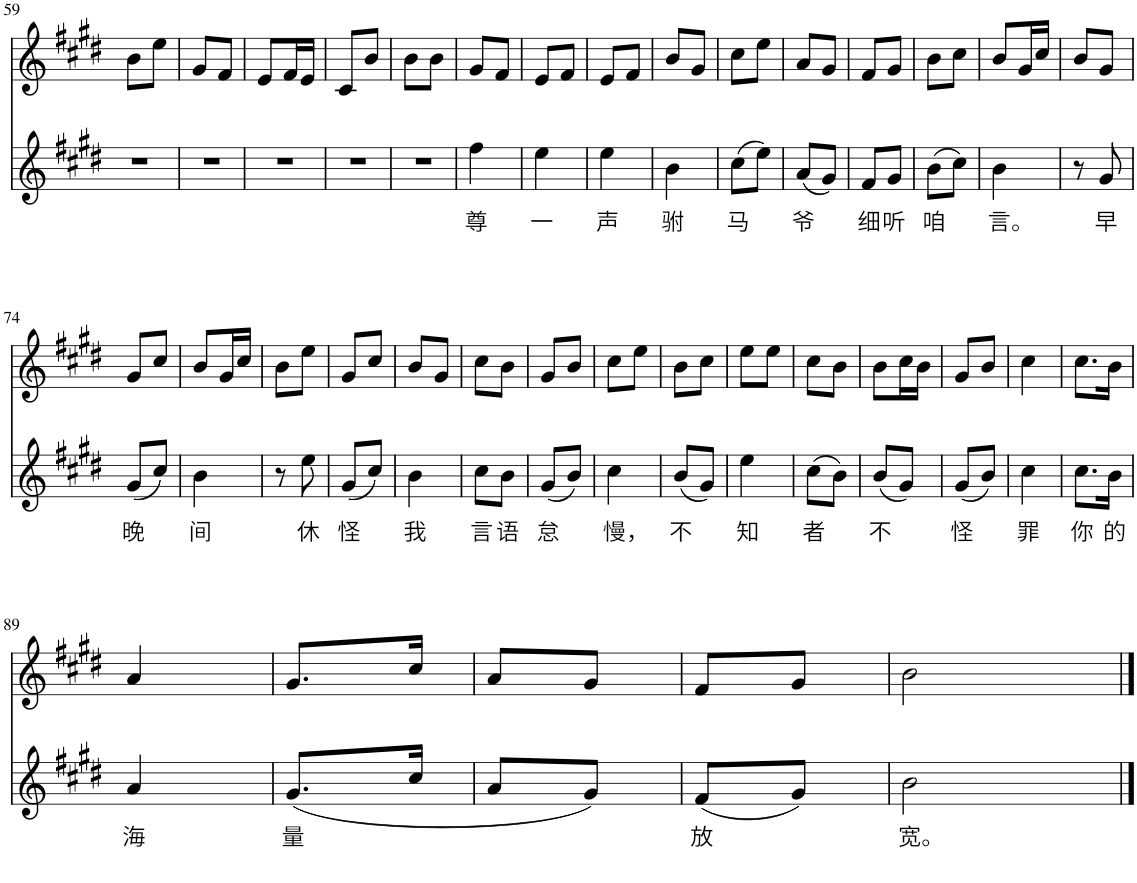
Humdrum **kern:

**kern	**text	**kern
*part2	*part2	*part1
*staff2	*staff2	*staff1
*I"Piano	*	*I"Piano
*I'Pno	*	*I'Pno
!!LO:PB:g=z
*clefG2	*	*clefG2
*k[f#c#g#d#]	*	*k[f#c#g#d#]
*M1/4	*	*M1/4
=59	=59	=59
4r	.	8b\L
.	.	8ee\J
=60	=60	=60
4r	.	8g#/L
.	.	8f#/J
=61	=61	=61
4r	.	8e/L
.	.	16f#/L
.	.	16e/JJ
=62	=62	=62
4r	.	8c#/L
.	.	8b/J
=63	=63	=63
4r	.	8b\L
.	.	8b\J
=64	=64	=64
!	!LO:LY:b	!
4ff#\	尊	8g#/L
.	.	8f#/J
=65	=65	=65
!	!LO:LY:b	!
4ee\	一	8e/L
.	.	8f#/J
=66	=66	=66
!	!LO:LY:b	!
4ee\	声	8e/L
.	.	8f#/J
=67	=67	=67
!	!LO:LY:b	!
4b\	驸	8b/L
.	.	8g#/J
=68	=68	=68
!	!LO:LY:b	!
(8cc#\L	马	8cc#\L
8ee\J)	.	8ee\J
=69	=69	=69
!	!LO:LY:b	!
(8a/L	爷	8a/L
8g#/J)	.	8g#/J
=70	=70	=70
!	!LO:LY:b	!
8f#/L	细	8f#/L
!	!LO:LY:b	!
8g#/J	听	8g#/J
=71	=71	=71
!	!LO:LY:b	!
(8b\L	咱	8b\L
8cc#\J)	.	8cc#\J
=72	=72	=72
!	!LO:LY:b	!
4b\	言。	8b/L
.	.	16g#/L
.	.	16cc#/JJ
=73	=73	=73
8r	.	8b/L
!	!LO:LY:b	!
8g#/	早	8g#/J
!!LO:LB:g=z
=74	=74	=74
!	!LO:LY:b	!
(8g#/L	晚	8g#/L
8cc#/J)	.	8cc#/J
=75	=75	=75
!	!LO:LY:b	!
4b\	间	8b/L
.	.	16g#/L
.	.	16cc#/JJ
=76	=76	=76
8r	.	8b\L
!	!LO:LY:b	!
8ee\	休	8ee\J
=77	=77	=77
!	!LO:LY:b	!
(8g#/L	怪	8g#/L
8cc#/J)	.	8cc#/J
=78	=78	=78
!	!LO:LY:b	!
4b\	我	8b/L
.	.	8g#/J
=79	=79	=79
!	!LO:LY:b	!
8cc#\L	言	8cc#\L
!	!LO:LY:b	!
8b\J	语	8b\J
=80	=80	=80
!	!LO:LY:b	!
(8g#/L	怠	8g#/L
8b/J)	.	8b/J
=81	=81	=81
!	!LO:LY:b	!
4cc#\	慢，	8cc#\L
.	.	8ee\J
=82	=82	=82
!	!LO:LY:b	!
(8b/L	不	8b\L
8g#/J)	.	8cc#\J
=83	=83	=83
!	!LO:LY:b	!
4ee\	知	8ee\L
.	.	8ee\J
=84	=84	=84
!	!LO:LY:b	!
(8cc#\L	者	8cc#\L
8b\J)	.	8b\J
=85	=85	=85
!	!LO:LY:b	!
(8b/L	不	8b\L
8g#/J)	.	16cc#\L
.	.	16b\JJ
=86	=86	=86
!	!LO:LY:b	!
(8g#/L	怪	8g#/L
8b/J)	.	8b/J
=87	=87	=87
!	!LO:LY:b	!
4cc#\	罪	4cc#\
=88	=88	=88
!	!LO:LY:b	!
8.cc#\L	你	8.cc#\L
!	!LO:LY:b	!
16b\Jk	的	16b\Jk
!!LO:LB:g=z
=89	=89	=89
!	!LO:LY:b	!
4a/	海	4a/
=90	=90	=90
!	!LO:LY:b	!
(8.g#/L	量	8.g#/L
16cc#/Jk	.	16cc#/Jk
=91	=91	=91
8a/L	.	8a/L
8g#/J)	.	8g#/J
=92	=92	=92
!	!LO:LY:b	!
(8f#/L	放	8f#/L
8g#/J)	.	8g#/J
=93	=93	=93
!	!LO:LY:b	!
[4b\	宽。	[4b\
==94	==94	==94
4b\]	.	4b\]
=	=	=
*-	*-	*-
